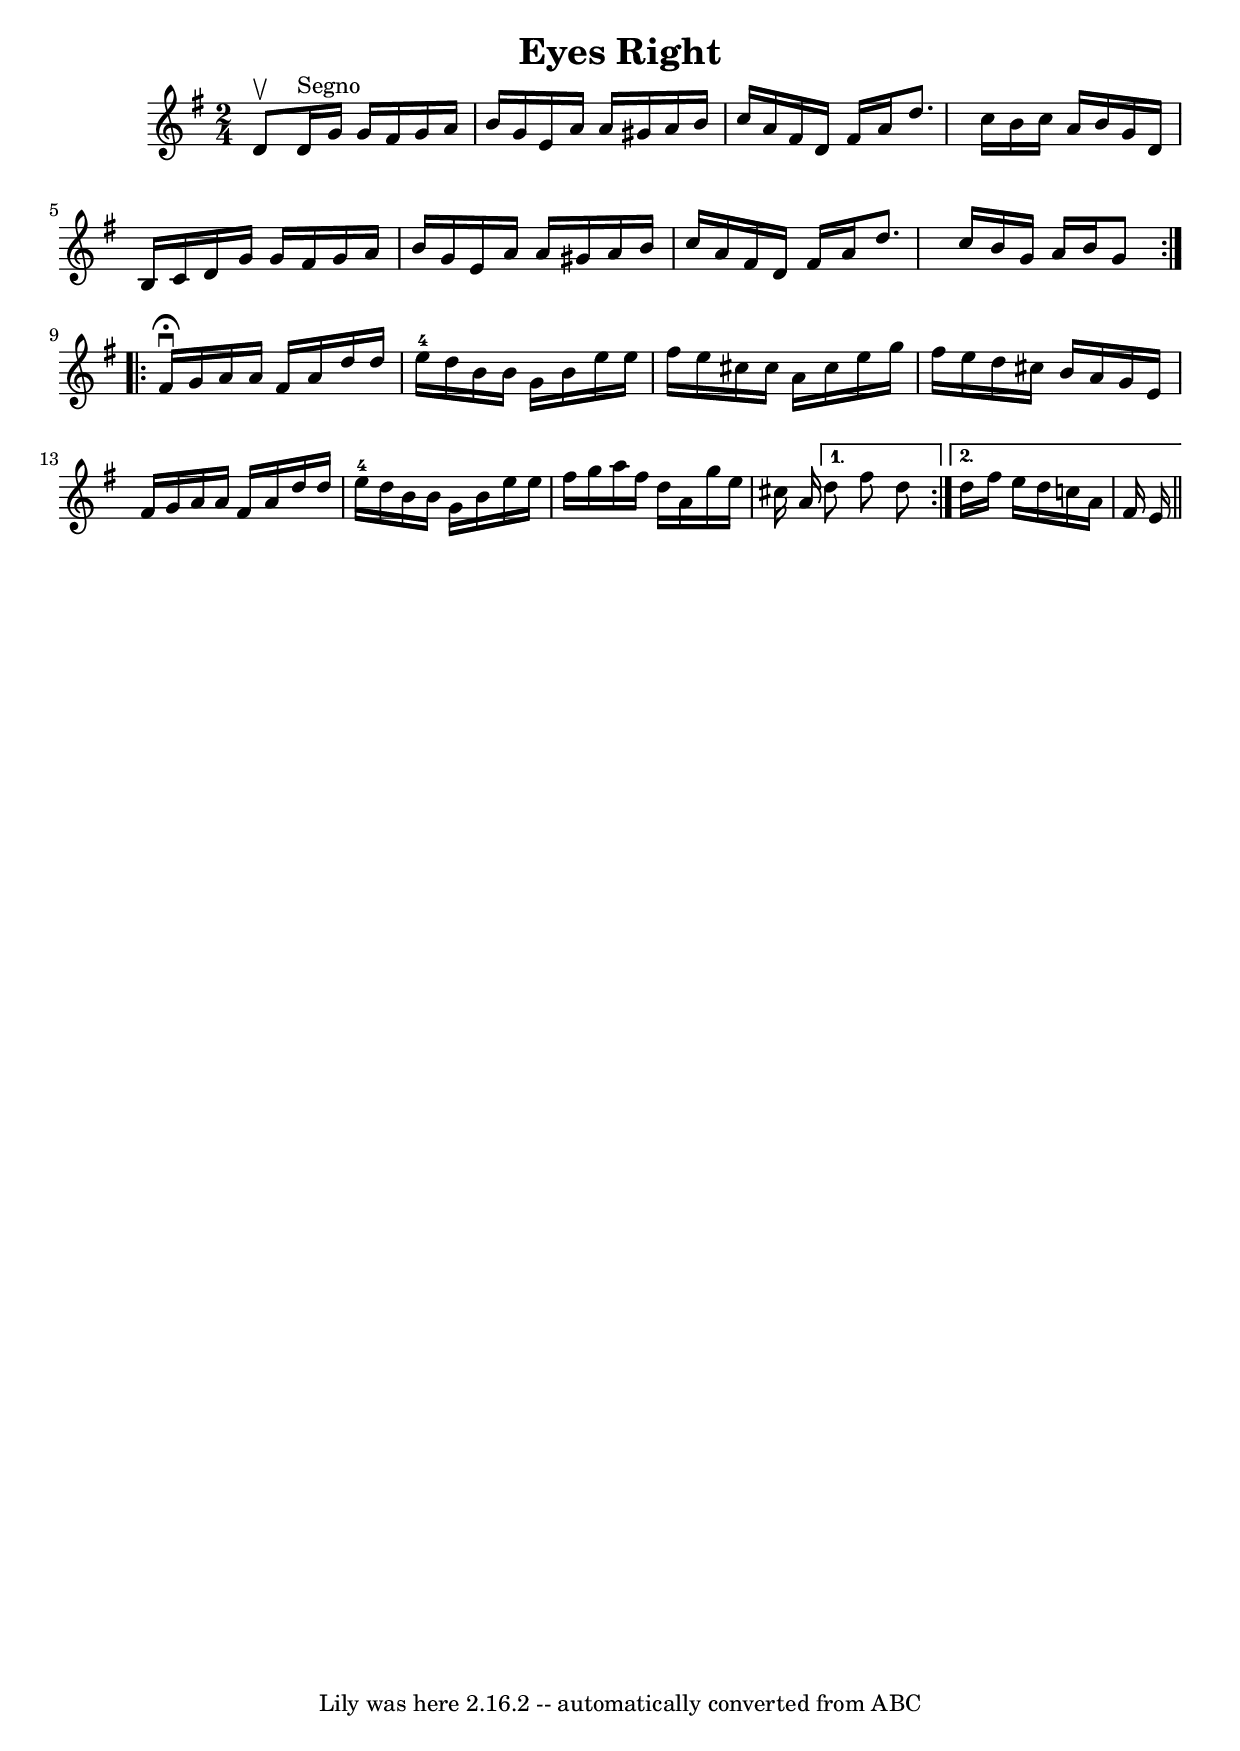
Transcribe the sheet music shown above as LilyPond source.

\version "2.7.40"
\include "Mammoth.ily"
\header {
	book = "Ryan's Mammoth Collection"
	crossRefNumber = "1"
	footnotes = ""
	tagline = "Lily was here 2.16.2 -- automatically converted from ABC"
	title = "Eyes Right"
}
voicedefault =  {
\set Score.defaultBarType = "empty"

\repeat volta 2 {
\time 2/4 \key g \major d'8^\upbow   |
 d'16^"Segno" g'16 g'16 
 fis'16 g'16 a'16 b'16 g'16  |
 e'16 a'16 a'16    
gis'16 a'16 b'16 c''16 a'16  |
 fis'16 d'16 fis'16    
a'16 d''8. c''16  |
 b'16 c''16 a'16 b'16 g'16    
d'16 b16 c'16  |
 d'16 g'16 g'16 fis'16 g'16    
a'16 b'16 g'16  |
 e'16 a'16 a'16 gis'16 a'16 b'16 
 c''16 a'16  |
 fis'16 d'16 fis'16 a'16 d''8. c''16 
 |
 b'16 g'16 a'16 b'16 g'8    } \repeat volta 2 {     
fis'16^\fermata^\downbow g'16  |
 a'16 a'16 fis'16 a'16    
d''16 d''16 e''16-4 d''16  |
 b'16 b'16 g'16 b'16   
 e''16 e''16 fis''16 e''16  |
 cis''16 cis''16 a'16    
cis''16 e''16 g''16 fis''16 e''16  |
 d''16 cis''16    
b'16 a'16 g'16 e'16 fis'16 g'16  |
 a'16 a'16    
fis'16 a'16 d''16 d''16 e''16-4 d''16  |
 b'16 b'16 
 g'16 b'16 e''16 e''16 fis''16 g''16  |
 a''16    
fis''16 d''16 a'16 g''16 e''16 cis''16 a'16  } \alternative{{ 
 d''8 fis''8 d''8  } { d''16 fis''16 e''16 d''16 c''!16    
a'16 fis'16 e'16      \bar "||"   }}
}

\score{
    <<

	\context Staff="default"
	{
	    \voicedefault 
	}

    >>
	\layout {
	}
	\midi {}
}
